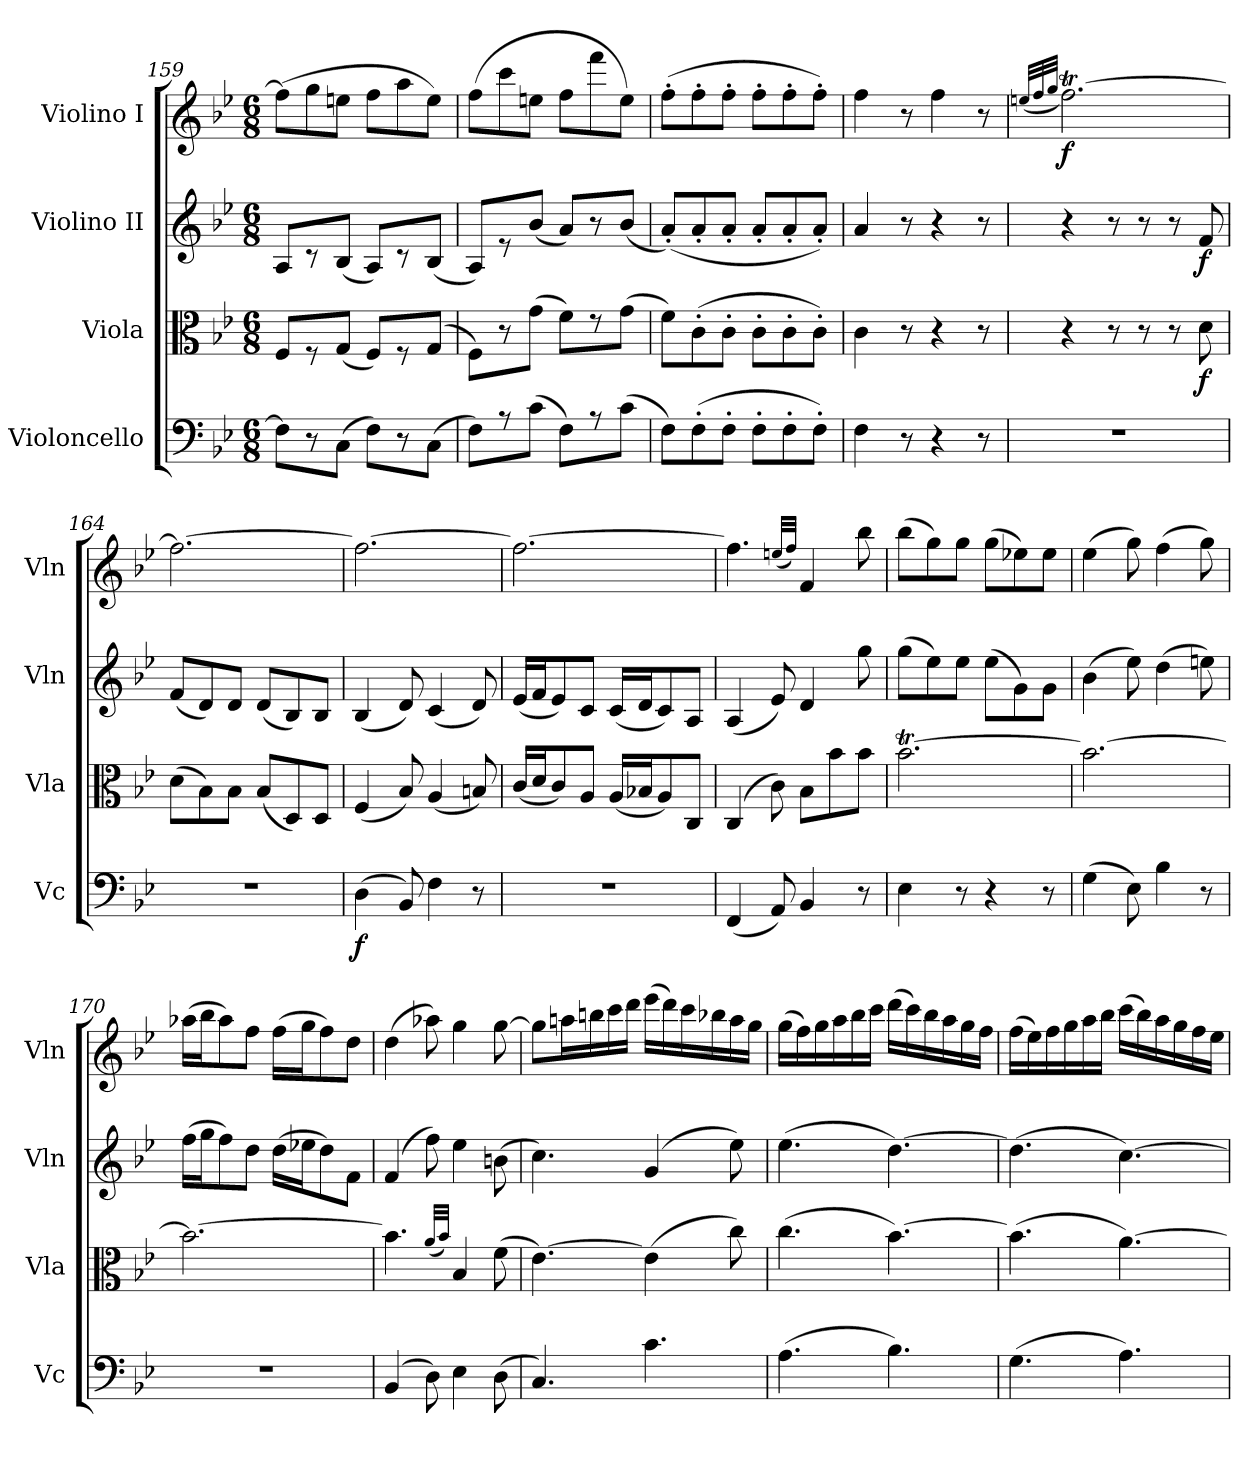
**kern	**dynam	**kern	**dynam	**kern	**dynam	**kern	**dynam
*part4	*part4	*part3	*part3	*part2	*part2	*part1	*part1
*staff4	*staff4	*staff3	*staff3	*staff2	*staff2	*staff1	*staff1
*I"Violoncello	*	*I"Viola	*	*I"Violino II	*	*I"Violino I	*
*I'Vc	*	*I'Vla	*	*I'Vln	*	*I'Vln	*
*clefF4	*	*clefC3	*	*clefG2	*	*clefG2	*
*k[b-e-]	*	*k[b-e-]	*	*k[b-e-]	*	*k[b-e-]	*
*B-:	*	*B-:	*	*B-:	*	*B-:	*
*M6/8	*	*M6/8	*	*M6/8	*	*M6/8	*
=159	=159	=159	=159	=159	=159	=159	=159
8FL]	.	8FL	.	8AL	.	(8ffL]	.
8r	.	8r	.	8r	.	8gg	.
(8CJ	.	(8GJ	.	(8B-J	.	8eenJ	.
8FL)	.	8FL)	.	8AL)	.	8ffL	.
8r	.	8r	.	8r	.	8aa	.
(8CJ	.	(8GJ	.	(8B-J	.	8eeJ)	.
=160	=160	=160	=160	=160	=160	=160	=160
8FL)	.	8FL)	.	8AL)	.	(8ffL	.
8r	.	8r	.	8r	.	8ccc	.
(8cJ	.	(8gJ	.	(8b-J	.	8eenJ	.
8FL)	.	8fL)	.	8aL)	.	8ffL	.
8r	.	8r	.	8r	.	8fff	.
(8cJ	.	(8gJ	.	(8b-J	.	8eeJ)	.
=161	=161	=161	=161	=161	=161	=161	=161
8FL)	.	8fL)	.	(8a'L)	.	(8ff'L	.
(8F'	.	(8c'	.	8a'	.	8ff'	.
8F'J	.	8c'J	.	8a'J	.	8ff'J	.
8F'L	.	8c'L	.	8a'L	.	8ff'L	.
8F'	.	8c'	.	8a'	.	8ff'	.
8F'J)	.	8c'J)	.	8a'J)	.	8ff'J)	.
=162	=162	=162	=162	=162	=162	=162	=162
4F	.	4c	.	4a	.	4ff	.
8r	.	8r	.	8r	.	8r	.
4r	.	4r	.	4r	.	4ff	.
8r	.	8r	.	8r	.	8r	.
=163	=163	=163	=163	=163	=163	=163	=163
.	.	.	.	.	.	(<32qeen/LLL	.
.	.	.	.	.	.	32qff/	.
.	.	.	.	.	.	32qgg/JJJ	.
2.r	.	4r	.	4r	.	[2.ffT)	f
.	.	8r	.	8r	.	.	.
.	.	8r	.	8r	.	.	.
.	.	8r	.	8r	.	.	.
.	.	8d	f	8f	f	.	.
!!LO:LB:g=z
=164	=164	=164	=164	=164	=164	=164	=164
2.r	.	(8d\L	.	(8fL	.	2.ff_	.
.	.	8B-\)	.	8d)	.	.	.
.	.	8B-\J	.	8dJ	.	.	.
.	.	(8B-L	.	(8dL	.	.	.
.	.	8D)	.	8B-)	.	.	.
.	.	8DJ	.	8B-J	.	.	.
=165	=165	=165	=165	=165	=165	=165	=165
(4D	f	(4F	.	(4B-	.	2.ff_	.
8BB-)	.	8B-)	.	8d)	.	.	.
4F	.	(4A	.	(4c	.	.	.
8r	.	8Bn)	.	8d)	.	.	.
=166	=166	=166	=166	=166	=166	=166	=166
2.r	.	(16cLL	.	(16e-LL	.	2.ff_	.
.	.	16dJ	.	16fJ	.	.	.
.	.	8c)	.	8e-)	.	.	.
.	.	8AJ	.	8cJ	.	.	.
.	.	(16ALL	.	(16cLL	.	.	.
.	.	16B-XJ	.	16dJ	.	.	.
.	.	8A)	.	8c)	.	.	.
.	.	8CJ	.	8AJ	.	.	.
=167	=167	=167	=167	=167	=167	=167	=167
(4FF	.	(4C	.	(4A	.	4.ff]	.
8AA)	.	8c)	.	8e-)	.	.	.
.	.	.	.	.	.	(<32qeenTTT/LLL	.
.	.	.	.	.	.	32qff/JJJ)	.
4BB-	.	8B-L	.	4d	.	4f	.
.	.	8b-	.	.	.	.	.
8r	.	8b-J	.	8gg	.	8bb-	.
=168	=168	=168	=168	=168	=168	=168	=168
4E-	.	[2.b-T	.	(8ggL	.	(8bb-L	.
.	.	.	.	8ee-)	.	8gg)	.
8r	.	.	.	8ee-J	.	8ggJ	.
4r	.	.	.	(8ee-\L	.	(8ggL	.
.	.	.	.	8g\)	.	8ee-X)	.
8r	.	.	.	8g\J	.	8ee-J	.
=169	=169	=169	=169	=169	=169	=169	=169
(4G	.	2.b-_	.	(4b-	.	(4ee-	.
8E-)	.	.	.	8ee-)	.	8gg)	.
4B-	.	.	.	(4dd	.	(4ff	.
8r	.	.	.	8een)	.	8gg)	.
=170	=170	=170	=170	=170	=170	=170	=170
2.r	.	2.b-_	.	(16ffLL	.	(16aa-XLL	.
.	.	.	.	16ggJ	.	16bb-J	.
.	.	.	.	8ff)	.	8aa-)	.
.	.	.	.	8ddJ	.	8ffJ	.
.	.	.	.	(16ddLL	.	(16ffLL	.
.	.	.	.	16ee-XJ	.	16ggJ	.
.	.	.	.	8dd)	.	8ff)	.
.	.	.	.	8fJ	.	8ddJ	.
!!LO:PB:g=z
=171	=171	=171	=171	=171	=171	=171	=171
(4BB-	.	4.b-]	.	(4f	.	(4dd	.
8D)	.	.	.	8ff)	.	8aa-X)	.
.	.	(<32qaTTT/LLL	.	.	.	.	.
.	.	32qb-/JJJ)	.	.	.	.	.
4E-	.	4B-	.	4ee-	.	4gg	.
(8D	.	(8f	.	(8bn	.	[8gg	.
=172	=172	=172	=172	=172	=172	=172	=172
4.C)	.	[4.e-)	.	4.cc)	.	8ggL]	.
.	.	.	.	.	.	16aanL	.
.	.	.	.	.	.	16bbn	.
.	.	.	.	.	.	16ccc	.
.	.	.	.	.	.	16dddJJ	.
4.c	.	(4e-]	.	(4g	.	(16eee-LL	.
.	.	.	.	.	.	16ddd)	.
.	.	.	.	.	.	16ccc	.
.	.	.	.	.	.	16bb-X	.
.	.	8cc)	.	8ee-)	.	16aa	.
.	.	.	.	.	.	16ggJJ	.
=173	=173	=173	=173	=173	=173	=173	=173
(4.A	.	(4.cc	.	(4.ee-	.	(16ggLL	.
.	.	.	.	.	.	16ff)	.
.	.	.	.	.	.	16gg	.
.	.	.	.	.	.	16aa	.
.	.	.	.	.	.	16bb-	.
.	.	.	.	.	.	16cccJJ	.
4.B-)	.	[4.b-)	.	[4.dd)	.	(16dddLL	.
.	.	.	.	.	.	16ccc)	.
.	.	.	.	.	.	16bb-	.
.	.	.	.	.	.	16aa	.
.	.	.	.	.	.	16gg	.
.	.	.	.	.	.	16ffJJ	.
=174	=174	=174	=174	=174	=174	=174	=174
(4.G	.	(4.b-]	.	(4.dd]	.	(16ffLL	.
.	.	.	.	.	.	16ee-)	.
.	.	.	.	.	.	16ff	.
.	.	.	.	.	.	16gg	.
.	.	.	.	.	.	16aa	.
.	.	.	.	.	.	16bb-JJ	.
4.A)	.	[4.a)	.	[4.cc)	.	(16cccLL	.
.	.	.	.	.	.	16bb-)	.
.	.	.	.	.	.	16aa	.
.	.	.	.	.	.	16gg	.
.	.	.	.	.	.	16ff	.
.	.	.	.	.	.	16ee-JJ	.
=	=	=	=	=	=	=	=
*-	*-	*-	*-	*-	*-	*-	*-
